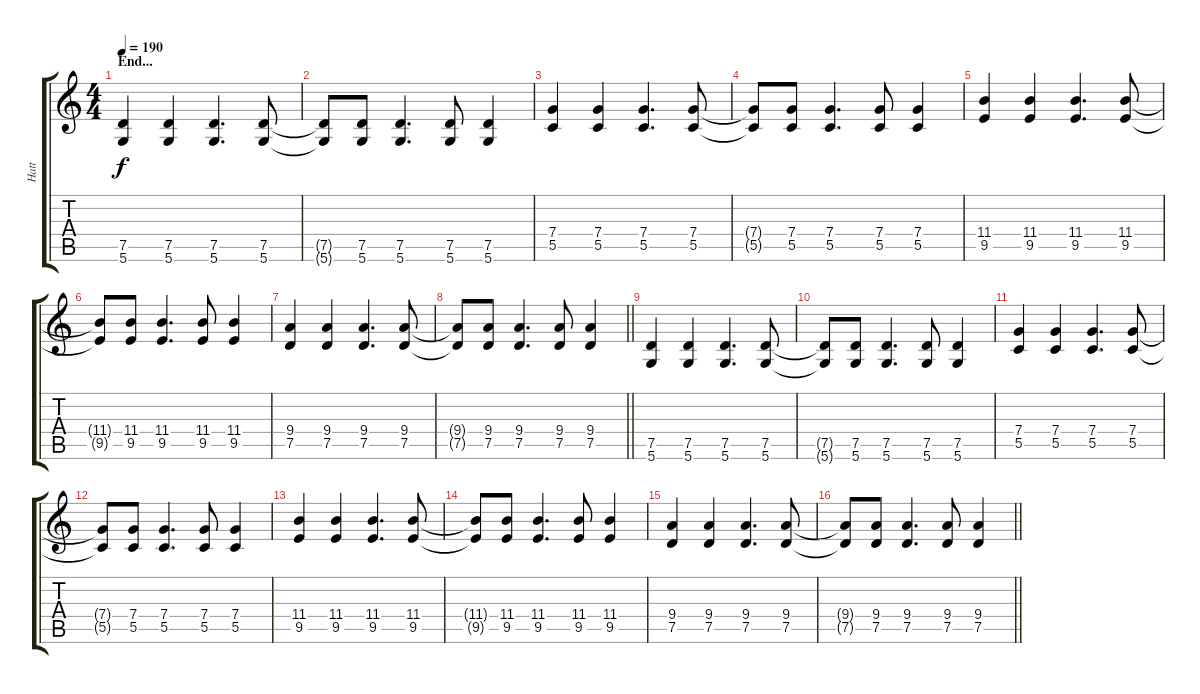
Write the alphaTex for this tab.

\track ("Hatt" "Hatt") {instrument distortionguitar}
\staff {score tabs}
\tuning (D4 A3 F3 C3 G2 D2) {hide}
\ts (4 4)
\section ("" "End...")
\tempo 190
\clef g2
\ks c
(7.5 5.6).4{dy f} (7.5 5.6).4 (7.5 5.6).4{d} (7.5 5.6).8 |
(7.5{t} 5.6{t}).8 (7.5 5.6).8 (7.5 5.6).4{d} (7.5 5.6).8 (7.5 5.6).4 |
(7.4 5.5).4 (7.4 5.5).4 (7.4 5.5).4{d} (7.4 5.5).8 |
(7.4{t} 5.5{t}).8 (7.4 5.5).8 (7.4 5.5).4{d} (7.4 5.5).8 (7.4 5.5).4 |
(11.4 9.5).4 (11.4 9.5).4 (11.4 9.5).4{d} (11.4 9.5).8 |
(11.4{t} 9.5{t}).8 (11.4 9.5).8 (11.4 9.5).4{d} (11.4 9.5).8 (11.4 9.5).4 |
(9.4 7.5).4 (9.4 7.5).4 (9.4 7.5).4{d} (9.4 7.5).8 |
\barLineRight lightlight
(9.4{t} 7.5{t}).8 (9.4 7.5).8 (9.4 7.5).4{d} (9.4 7.5).8 (9.4 7.5).4 |
(7.5 5.6).4 (7.5 5.6).4 (7.5 5.6).4{d} (7.5 5.6).8 |
(7.5{t} 5.6{t}).8 (7.5 5.6).8 (7.5 5.6).4{d} (7.5 5.6).8 (7.5 5.6).4 |
(7.4 5.5).4 (7.4 5.5).4 (7.4 5.5).4{d} (7.4 5.5).8 |
(7.4{t} 5.5{t}).8 (7.4 5.5).8 (7.4 5.5).4{d} (7.4 5.5).8 (7.4 5.5).4 |
(11.4 9.5).4 (11.4 9.5).4 (11.4 9.5).4{d} (11.4 9.5).8 |
(11.4{t} 9.5{t}).8 (11.4 9.5).8 (11.4 9.5).4{d} (11.4 9.5).8 (11.4 9.5).4 |
(9.4 7.5).4 (9.4 7.5).4 (9.4 7.5).4{d} (9.4 7.5).8 |
\barLineRight lightlight
(9.4{t} 7.5{t}).8 (9.4 7.5).8 (9.4 7.5).4{d} (9.4 7.5).8 (9.4 7.5).4
